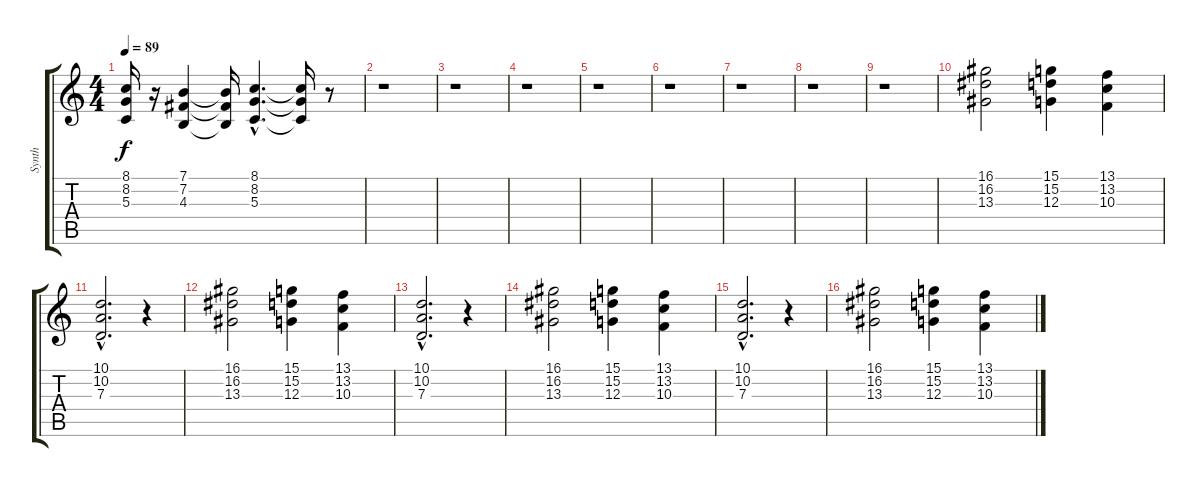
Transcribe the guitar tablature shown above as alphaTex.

\track ("Synth" "Synth") {instrument pad4choir}
\staff {score tabs}
\tuning (E4 B3 G3 D3 A2 D2) {hide}
\ts (4 4)
\tempo 89
\clef g2
\ks c
(8.1 8.2 5.3).16{dy f} r.16 (7.1 7.2 4.3).4 (7.1{t} 7.2{t} 4.3{t}).16 (8.1{hac} 8.2{hac} 5.3{hac}).4{d} (8.1{t} 8.2{t} 5.3{t}).16 r.8 |
r.1 |
r.1 |
r.1 |
r.1 |
r.1 |
r.1 |
r.1 |
r.1 |
(16.1 16.2 13.3).2{volume 13} (15.1 15.2 12.3).4 (13.1 13.2 10.3).4 |
(10.1{hac} 10.2{hac} 7.3{hac}).2{d} r.4 |
(16.1 16.2 13.3).2 (15.1 15.2 12.3).4 (13.1 13.2 10.3).4 |
(10.1{hac} 10.2{hac} 7.3{hac}).2{d} r.4 |
(16.1 16.2 13.3).2 (15.1 15.2 12.3).4 (13.1 13.2 10.3).4 |
(10.1{hac} 10.2{hac} 7.3{hac}).2{d} r.4 |
(16.1 16.2 13.3).2 (15.1 15.2 12.3).4 (13.1 13.2 10.3).4
